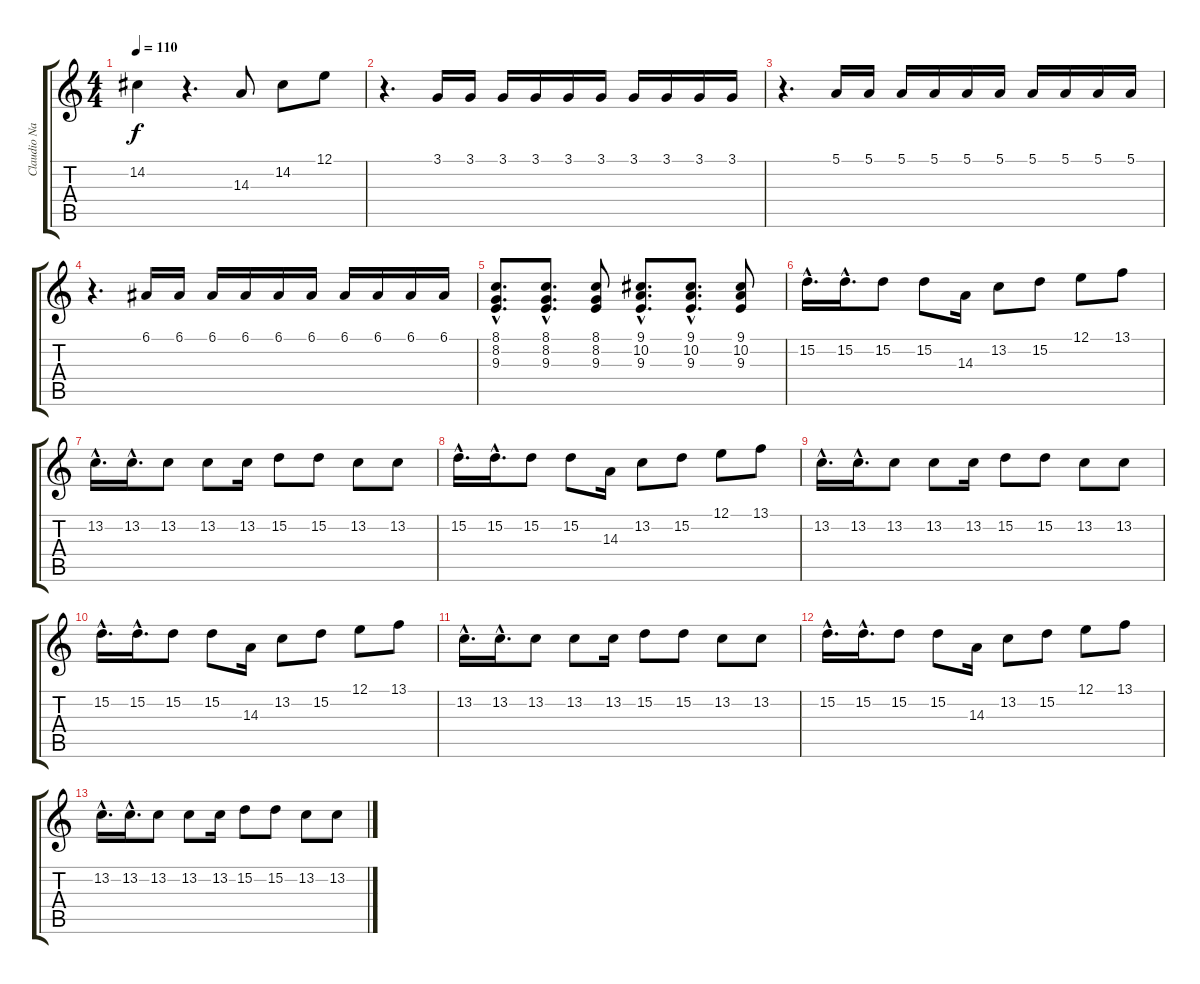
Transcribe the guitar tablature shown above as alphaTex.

\track ("Claudio Narea (Teclado N2)" "Claudio Na") {instrument accordion}
\staff {score tabs}
\tuning (E4 B3 G3 D3 A2 E2) {hide}
\ts (4 4)
\tempo 110
\clef g2
\ks c
14.2.4{dy f} r.4{d} 14.3.8 14.2.8 12.1.8 |
r.4{d} 3.1.16 3.1.16 3.1.16 3.1.16 3.1.16 3.1.16 3.1.16 3.1.16 3.1.16 3.1.16 |
r.4{d} 5.1.16 5.1.16 5.1.16 5.1.16 5.1.16 5.1.16 5.1.16 5.1.16 5.1.16 5.1.16 |
r.4{d} 6.1.16 6.1.16 6.1.16 6.1.16 6.1.16 6.1.16 6.1.16 6.1.16 6.1.16 6.1.16 |
(8.1{hac} 8.2{hac} 9.3{hac}).8{d volume 13} (8.1{hac} 8.2{hac} 9.3{hac}).8{d} (8.1 8.2 9.3).8 (9.1{hac} 10.2{hac} 9.3{hac}).8{d} (9.1{hac} 10.2{hac} 9.3{hac}).8{d} (9.1 10.2 9.3).8 |
15.2{hac}.16{d volume 8} 15.2{hac}.16{d} 15.2.8 15.2.8 14.3.16 13.2.8 15.2.8 12.1.8 13.1.8 |
13.2{hac}.16{d} 13.2{hac}.16{d} 13.2.8 13.2.8 13.2.16 15.2.8 15.2.8 13.2.8 13.2.8 |
15.2{hac}.16{d} 15.2{hac}.16{d} 15.2.8 15.2.8 14.3.16 13.2.8 15.2.8 12.1.8 13.1.8 |
13.2{hac}.16{d} 13.2{hac}.16{d} 13.2.8 13.2.8 13.2.16 15.2.8 15.2.8 13.2.8 13.2.8 |
15.2{hac}.16{d} 15.2{hac}.16{d} 15.2.8 15.2.8 14.3.16 13.2.8 15.2.8 12.1.8 13.1.8 |
13.2{hac}.16{d} 13.2{hac}.16{d} 13.2.8 13.2.8 13.2.16 15.2.8 15.2.8 13.2.8 13.2.8 |
15.2{hac}.16{d} 15.2{hac}.16{d} 15.2.8 15.2.8 14.3.16 13.2.8 15.2.8 12.1.8 13.1.8 |
13.2{hac}.16{d} 13.2{hac}.16{d} 13.2.8 13.2.8 13.2.16 15.2.8 15.2.8 13.2.8 13.2.8
